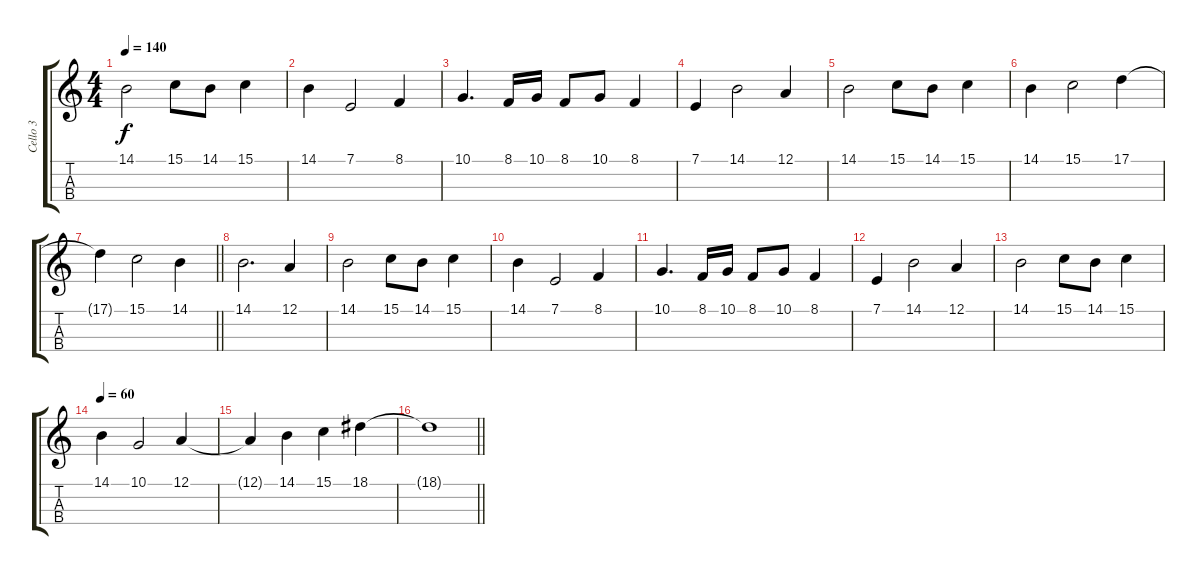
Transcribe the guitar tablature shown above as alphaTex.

\track ("Cello 3" "Cello 3") {instrument cello}
\staff {score tabs}
\tuning (A3 D3 G2 C2) {hide}
\ts (4 4)
\tempo 140
\clef g2
\ks c
14.1.2{dy f} 15.1.8 14.1.8 15.1.4 |
14.1.4 7.1.2 8.1.4 |
10.1.4{d} 8.1.16 10.1.16 8.1.8 10.1.8 8.1.4 |
7.1.4 14.1.2 12.1.4 |
14.1.2 15.1.8 14.1.8 15.1.4 |
14.1.4 15.1.2 17.1.4 |
\barLineRight lightlight
17.1{t}.4 15.1.2 14.1.4 |
14.1.2{d} 12.1.4 |
14.1.2 15.1.8 14.1.8 15.1.4 |
14.1.4 7.1.2 8.1.4 |
10.1.4{d} 8.1.16 10.1.16 8.1.8 10.1.8 8.1.4 |
7.1.4 14.1.2 12.1.4 |
14.1.2 15.1.8 14.1.8 15.1.4 |
\tempo 60
14.1.4 10.1.2 12.1.4 |
12.1{t}.4 14.1.4 15.1.4 18.1.4 |
\barLineRight lightlight
18.1{t}.1
